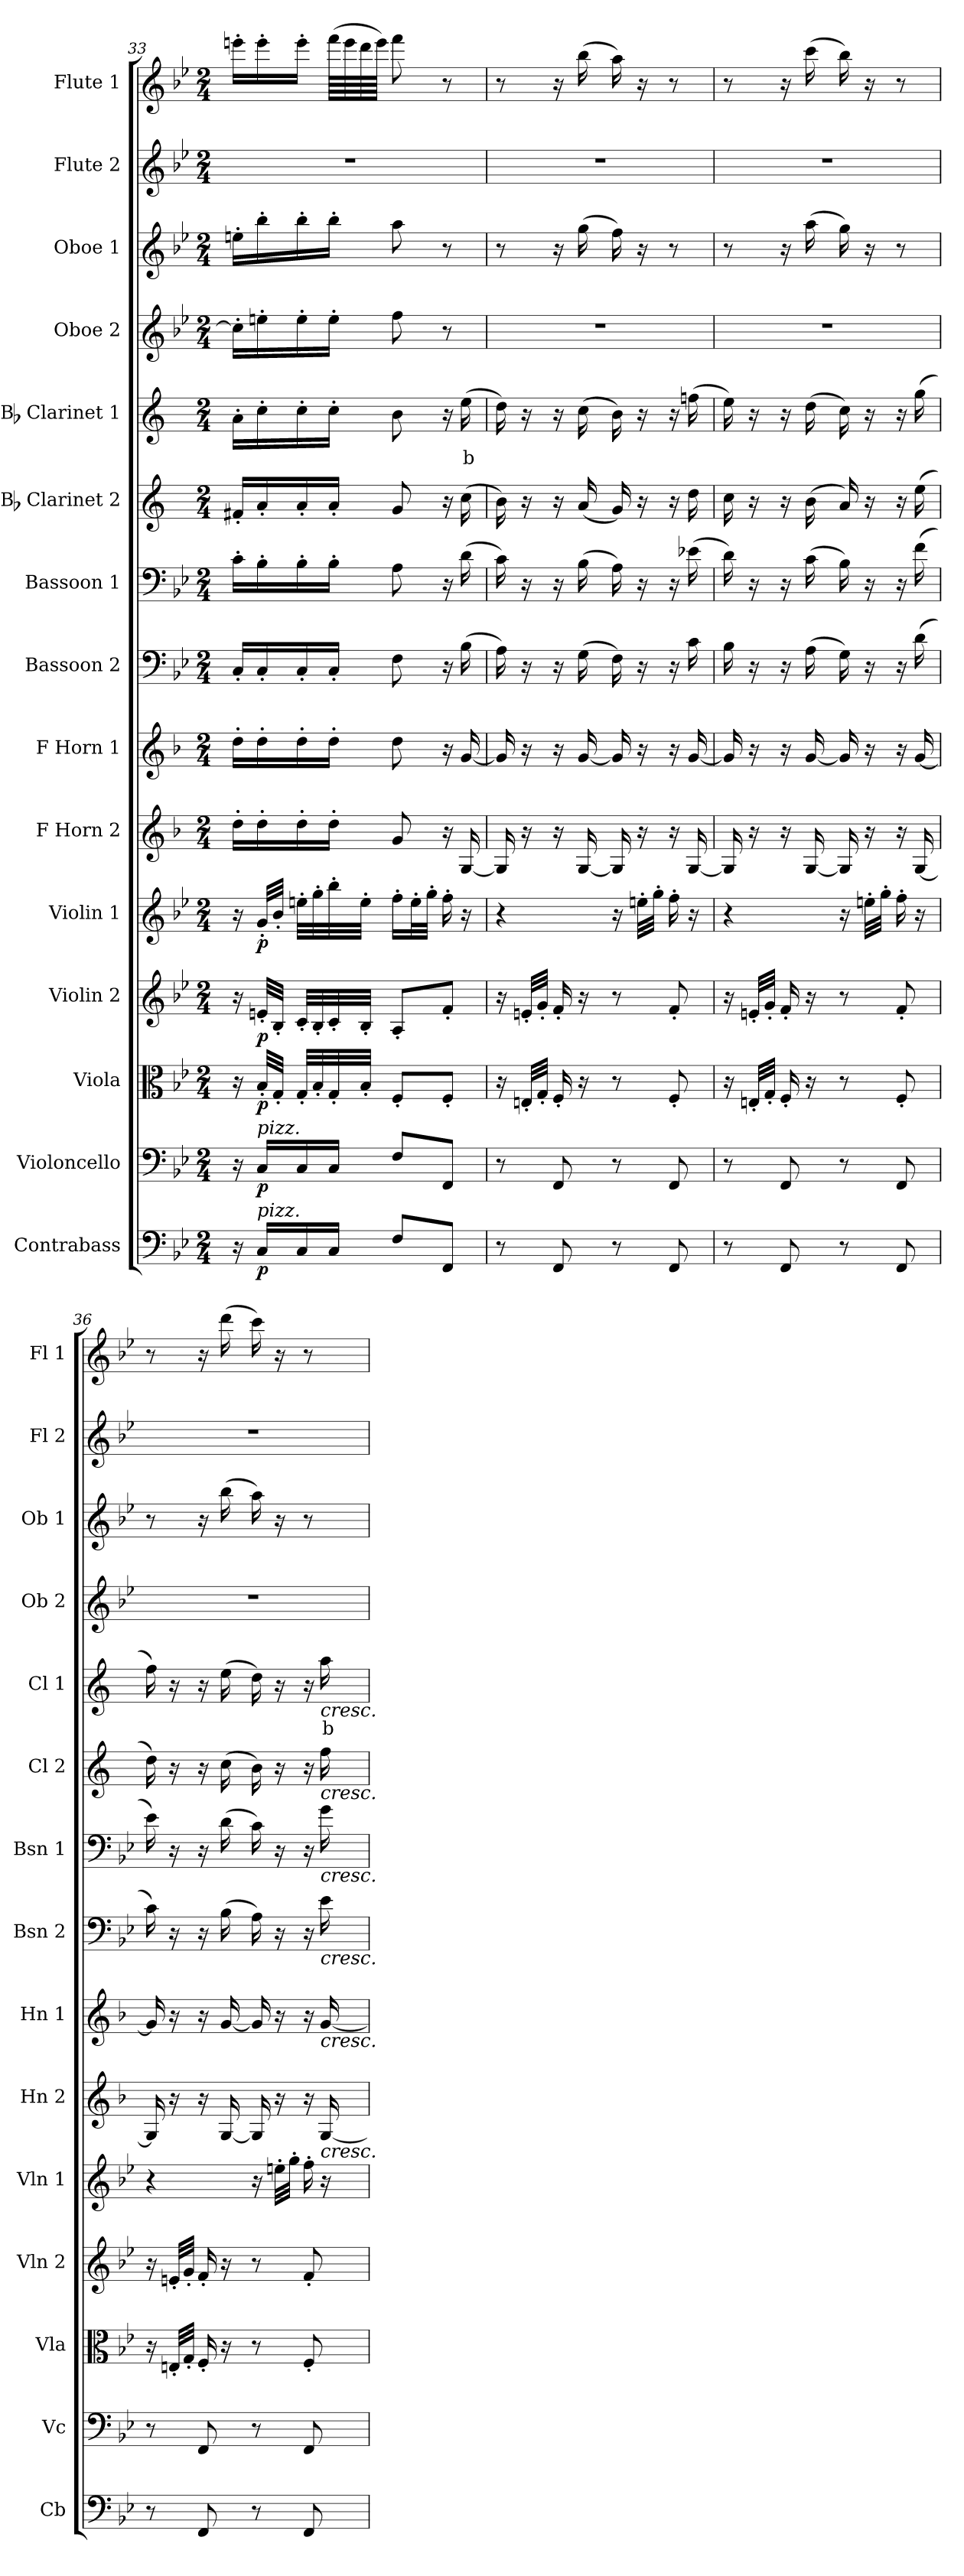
**kern	**dynam	**kern	**dynam	**kern	**dynam	**kern	**dynam	**kern	**dynam	**kern	**kern	**kern	**kern	**kern	**kern	**text	**kern	**kern	**kern	**kern
*part15	*part15	*part14	*part14	*part13	*part13	*part12	*part12	*part11	*part11	*part10	*part9	*part8	*part7	*part6	*part5	*part5	*part4	*part3	*part2	*part1
*staff15	*staff15	*staff14	*staff14	*staff13	*staff13	*staff12	*staff12	*staff11	*staff11	*staff10	*staff9	*staff8	*staff7	*staff6	*staff5	*staff5	*staff4	*staff3	*staff2	*staff1
*I"Contrabass	*	*I"Violoncello	*	*I"Viola	*	*I"Violin 2	*	*I"Violin 1	*	*I"F Horn 2	*I"F Horn 1	*I"Bassoon 2	*I"Bassoon 1	*I"Bb Clarinet 2	*I"Bb Clarinet 1	*	*I"Oboe 2	*I"Oboe 1	*I"Flute 2	*I"Flute 1
*I'Cb	*	*I'Vc	*	*I'Vla	*	*I'Vln 2	*	*I'Vln 1	*	*I'Hn 2	*I'Hn 1	*I'Bsn 2	*I'Bsn 1	*I'Cl 2	*I'Cl 1	*	*I'Ob 2	*I'Ob 1	*I'Fl 2	*I'Fl 1
*clefF4	*	*clefF4	*	*clefC3	*	*clefG2	*	*clefG2	*	*clefG2	*clefG2	*clefF4	*clefF4	*clefG2	*clefG2	*	*clefG2	*clefG2	*clefG2	*clefG2
*ITrd7c12	*	*	*	*	*	*	*	*	*	*ITrd4c7	*ITrd4c7	*	*	*ITrd1c2	*ITrd1c2	*	*	*	*	*
*k[b-e-]	*	*k[b-e-]	*	*k[b-e-]	*	*k[b-e-]	*	*k[b-e-]	*	*k[b-e-]	*k[b-e-]	*k[b-e-]	*k[b-e-]	*k[b-e-]	*k[b-e-]	*	*k[b-e-]	*k[b-e-]	*k[b-e-]	*k[b-e-]
*M2/4	*	*M2/4	*	*M2/4	*	*M2/4	*	*M2/4	*	*M2/4	*M2/4	*M2/4	*M2/4	*M2/4	*M2/4	*	*M2/4	*M2/4	*M2/4	*M2/4
=33	=33	=33	=33	=33	=33	=33	=33	=33	=33	=33	=33	=33	=33	=33	=33	=33	=33	=33	=33	=33
16r	.	16r	.	16r	.	16r	.	16r	.	16g'\LL	16g'\LL	16C'/LL	16c'\LL	16en'/LL	16g'\LL	.	16cc'\LL]	16een'\LL	2r	16eeen'\LL
!	!	!LO:TX:a:i:t=pizz.	!	!	!	!	!	!	!	!	!	!	!	!	!	!	!	!	!	!
!LO:TX:a:i:t=pizz.	!	!	!	!	!	!	!	!	!	!	!	!	!	!	!	!	!	!	!	!
!	!LO:DY:b	!	!LO:DY:b	!	!LO:DY:b	!	!LO:DY:b	!	!LO:DY:b	!	!	!	!	!	!	!	!	!	!	!
16CC/LL	p	16C/LL	p	32B-'/LLL	p	32en'/LLL	p	32g'/LLL	p	16g'\	16g'\	16C'/	16B-'\	16g'/	16b-'\	.	16een'\	16bb-'\	.	16eee'\
.	.	.	.	32G'/JJJ	.	32B-'/JJJ	.	32b-'/JJJ	.	.	.	.	.	.	.	.	.	.	.	.
16CC/	.	16C/	.	32G'/LLL	.	32c'/LLL	.	32een'\LLL	.	16g'\	16g'\	16C'/	16B-'\	16g'/	16b-'\	.	16ee'\	16bb-'\	.	16eee'\JJ
.	.	.	.	32B-'/	.	32B-'/	.	32gg'\	.	.	.	.	.	.	.	.	.	.	.	.
16CC/JJ	.	16C/JJ	.	32G'/	.	32c'/	.	32bb-'\	.	16g'\JJ	16g'\JJ	16C'/JJ	16B-'\JJ	16g'/JJ	16b-'\JJ	.	16ee'\JJ	16bb-'\JJ	.	(64fff\LLLL
.	.	.	.	.	.	.	.	.	.	.	.	.	.	.	.	.	.	.	.	64eee\
.	.	.	.	32B-'/JJJ	.	32B-'/JJJ	.	32ee'\JJJ	.	.	.	.	.	.	.	.	.	.	.	64ddd\
.	.	.	.	.	.	.	.	.	.	.	.	.	.	.	.	.	.	.	.	64eee\JJJJ)
8FF/L	.	8F/L	.	8F'/L	.	8A'/L	.	16ff'\LL	.	8c/	8g\	8F\	8A\	8f/	8a\	.	8ff\	8aa\	.	8fff\
.	.	.	.	.	.	.	.	32ee'\L	.	.	.	.	.	.	.	.	.	.	.	.
.	.	.	.	.	.	.	.	32gg'\JJJ	.	.	.	.	.	.	.	.	.	.	.	.
8FFF/J	.	8FF/J	.	8F'/J	.	8f'/J	.	16ff'\	.	16r	16r	16r	16r	16r	16r	.	8r	8r	.	8r
!	!	!	!	!	!	!	!	!	!	!	!	!	!	!	!	!LO:LY:b:color=#FF0000	!	!	!	!
.	.	.	.	.	.	.	.	16r	.	[16C/	[16c/	(16B-\	(16d\	(16b-\	(16dd\	b	.	.	.	.
!!LO:PB:g=z
=34	=34	=34	=34	=34	=34	=34	=34	=34	=34	=34	=34	=34	=34	=34	=34	=34	=34	=34	=34	=34
8r	.	8r	.	16r	.	16r	.	4r	.	16C/]	16c/]	16A\)	16c\)	16a\)	16cc\)	.	2r	8r	2r	8r
.	.	.	.	32En'/LLL	.	32en'/LLL	.	.	.	16r	16r	16r	16r	16r	16r	.	.	.	.	.
.	.	.	.	32G'/JJJ	.	32g'/JJJ	.	.	.	.	.	.	.	.	.	.	.	.	.	.
8FFF/	.	8FF/	.	16F'/	.	16f'/	.	.	.	16r	16r	16r	16r	16r	16r	.	.	16r	.	16r
.	.	.	.	16r	.	16r	.	.	.	[16C/	[16c/	(16G\	(16B-\	(16g/	(16b-\	.	.	(16gg\	.	(16bb-\
8r	.	8r	.	8r	.	8r	.	16r	.	16C/]	16c/]	16F\)	16A\)	16f/)	16a\)	.	.	16ff\)	.	16aa\)
.	.	.	.	.	.	.	.	32een'\LLL	.	16r	16r	16r	16r	16r	16r	.	.	16r	.	16r
.	.	.	.	.	.	.	.	32gg'\JJJ	.	.	.	.	.	.	.	.	.	.	.	.
8FFF/	.	8FF/	.	8F'/	.	8f'/	.	16ff'\	.	16r	16r	16r	16r	16r	16r	.	.	8r	.	8r
.	.	.	.	.	.	.	.	16r	.	[16C/	[16c/	16c\	(16e-X\	16cc\	(16ee-X\	.	.	.	.	.
=35	=35	=35	=35	=35	=35	=35	=35	=35	=35	=35	=35	=35	=35	=35	=35	=35	=35	=35	=35	=35
8r	.	8r	.	16r	.	16r	.	4r	.	16C/]	16c/]	16B-\	16d\)	16b-\	16dd\)	.	2r	8r	2r	8r
.	.	.	.	32En'/LLL	.	32en'/LLL	.	.	.	16r	16r	16r	16r	16r	16r	.	.	.	.	.
.	.	.	.	32G'/JJJ	.	32g'/JJJ	.	.	.	.	.	.	.	.	.	.	.	.	.	.
8FFF/	.	8FF/	.	16F'/	.	16f'/	.	.	.	16r	16r	16r	16r	16r	16r	.	.	16r	.	16r
.	.	.	.	16r	.	16r	.	.	.	[16C/	[16c/	(16A\	(16c\	(16a\	(16cc\	.	.	(16aa\	.	(16ccc\
8r	.	8r	.	8r	.	8r	.	16r	.	16C/]	16c/]	16G\)	16B-\)	16g/)	16b-\)	.	.	16gg\)	.	16bb-\)
.	.	.	.	.	.	.	.	32een'\LLL	.	16r	16r	16r	16r	16r	16r	.	.	16r	.	16r
.	.	.	.	.	.	.	.	32gg'\JJJ	.	.	.	.	.	.	.	.	.	.	.	.
8FFF/	.	8FF/	.	8F'/	.	8f'/	.	16ff'\	.	16r	16r	16r	16r	16r	16r	.	.	8r	.	8r
.	.	.	.	.	.	.	.	16r	.	[16C/	[16c/	(16d\	(16f\	(16dd\	(16ff\	.	.	.	.	.
=36	=36	=36	=36	=36	=36	=36	=36	=36	=36	=36	=36	=36	=36	=36	=36	=36	=36	=36	=36	=36
8r	.	8r	.	16r	.	16r	.	4r	.	16C/]	16c/]	16c\)	16e-\)	16cc\)	16ee-\)	.	2r	8r	2r	8r
.	.	.	.	32En'/LLL	.	32en'/LLL	.	.	.	16r	16r	16r	16r	16r	16r	.	.	.	.	.
.	.	.	.	32G'/JJJ	.	32g'/JJJ	.	.	.	.	.	.	.	.	.	.	.	.	.	.
8FFF/	.	8FF/	.	16F'/	.	16f'/	.	.	.	16r	16r	16r	16r	16r	16r	.	.	16r	.	16r
.	.	.	.	16r	.	16r	.	.	.	[16C/	[16c/	(16B-\	(16d\	(16b-\	(16dd\	.	.	(16bb-\	.	(16ddd\
8r	.	8r	.	8r	.	8r	.	16r	.	16C/]	16c/]	16A\)	16c\)	16a\)	16cc\)	.	.	16aa\)	.	16ccc\)
.	.	.	.	.	.	.	.	32een'\LLL	.	16r	16r	16r	16r	16r	16r	.	.	16r	.	16r
.	.	.	.	.	.	.	.	32gg'\JJJ	.	.	.	.	.	.	.	.	.	.	.	.
8FFF/	.	8FF/	.	8F'/	.	8f'/	.	16ff'\	.	16r	16r	16r	16r	16r	16r	.	.	8r	.	8r
!	!	!	!	!	!	!	!	!	!	!	!	!	!	!	!LO:TX:b:i:t=cresc.	!	!	!	!	!
!	!	!	!	!	!	!	!	!	!	!	!	!	!	!LO:TX:b:i:t=cresc.	!	!	!	!	!	!
!	!	!	!	!	!	!	!	!	!	!	!	!	!LO:TX:b:i:t=cresc.	!	!	!	!	!	!	!
!	!	!	!	!	!	!	!	!	!	!	!	!LO:TX:b:i:t=cresc.	!	!	!	!	!	!	!	!
!	!	!	!	!	!	!	!	!	!	!	!LO:TX:b:i:t=cresc.	!	!	!	!	!	!	!	!	!
!	!	!	!	!	!	!	!	!	!	!LO:TX:b:i:t=cresc.	!	!	!	!	!	!	!	!	!	!
!	!	!	!	!	!	!	!	!	!	!	!	!	!	!	!	!LO:LY:b:color=#FF0000	!	!	!	!
.	.	.	.	.	.	.	.	16r	.	[16C/	[16c/	16e-\	16g\	16ee-\	16gg\	b	.	.	.	.
=	=	=	=	=	=	=	=	=	=	=	=	=	=	=	=	=	=	=	=	=
*-	*-	*-	*-	*-	*-	*-	*-	*-	*-	*-	*-	*-	*-	*-	*-	*-	*-	*-	*-	*-
